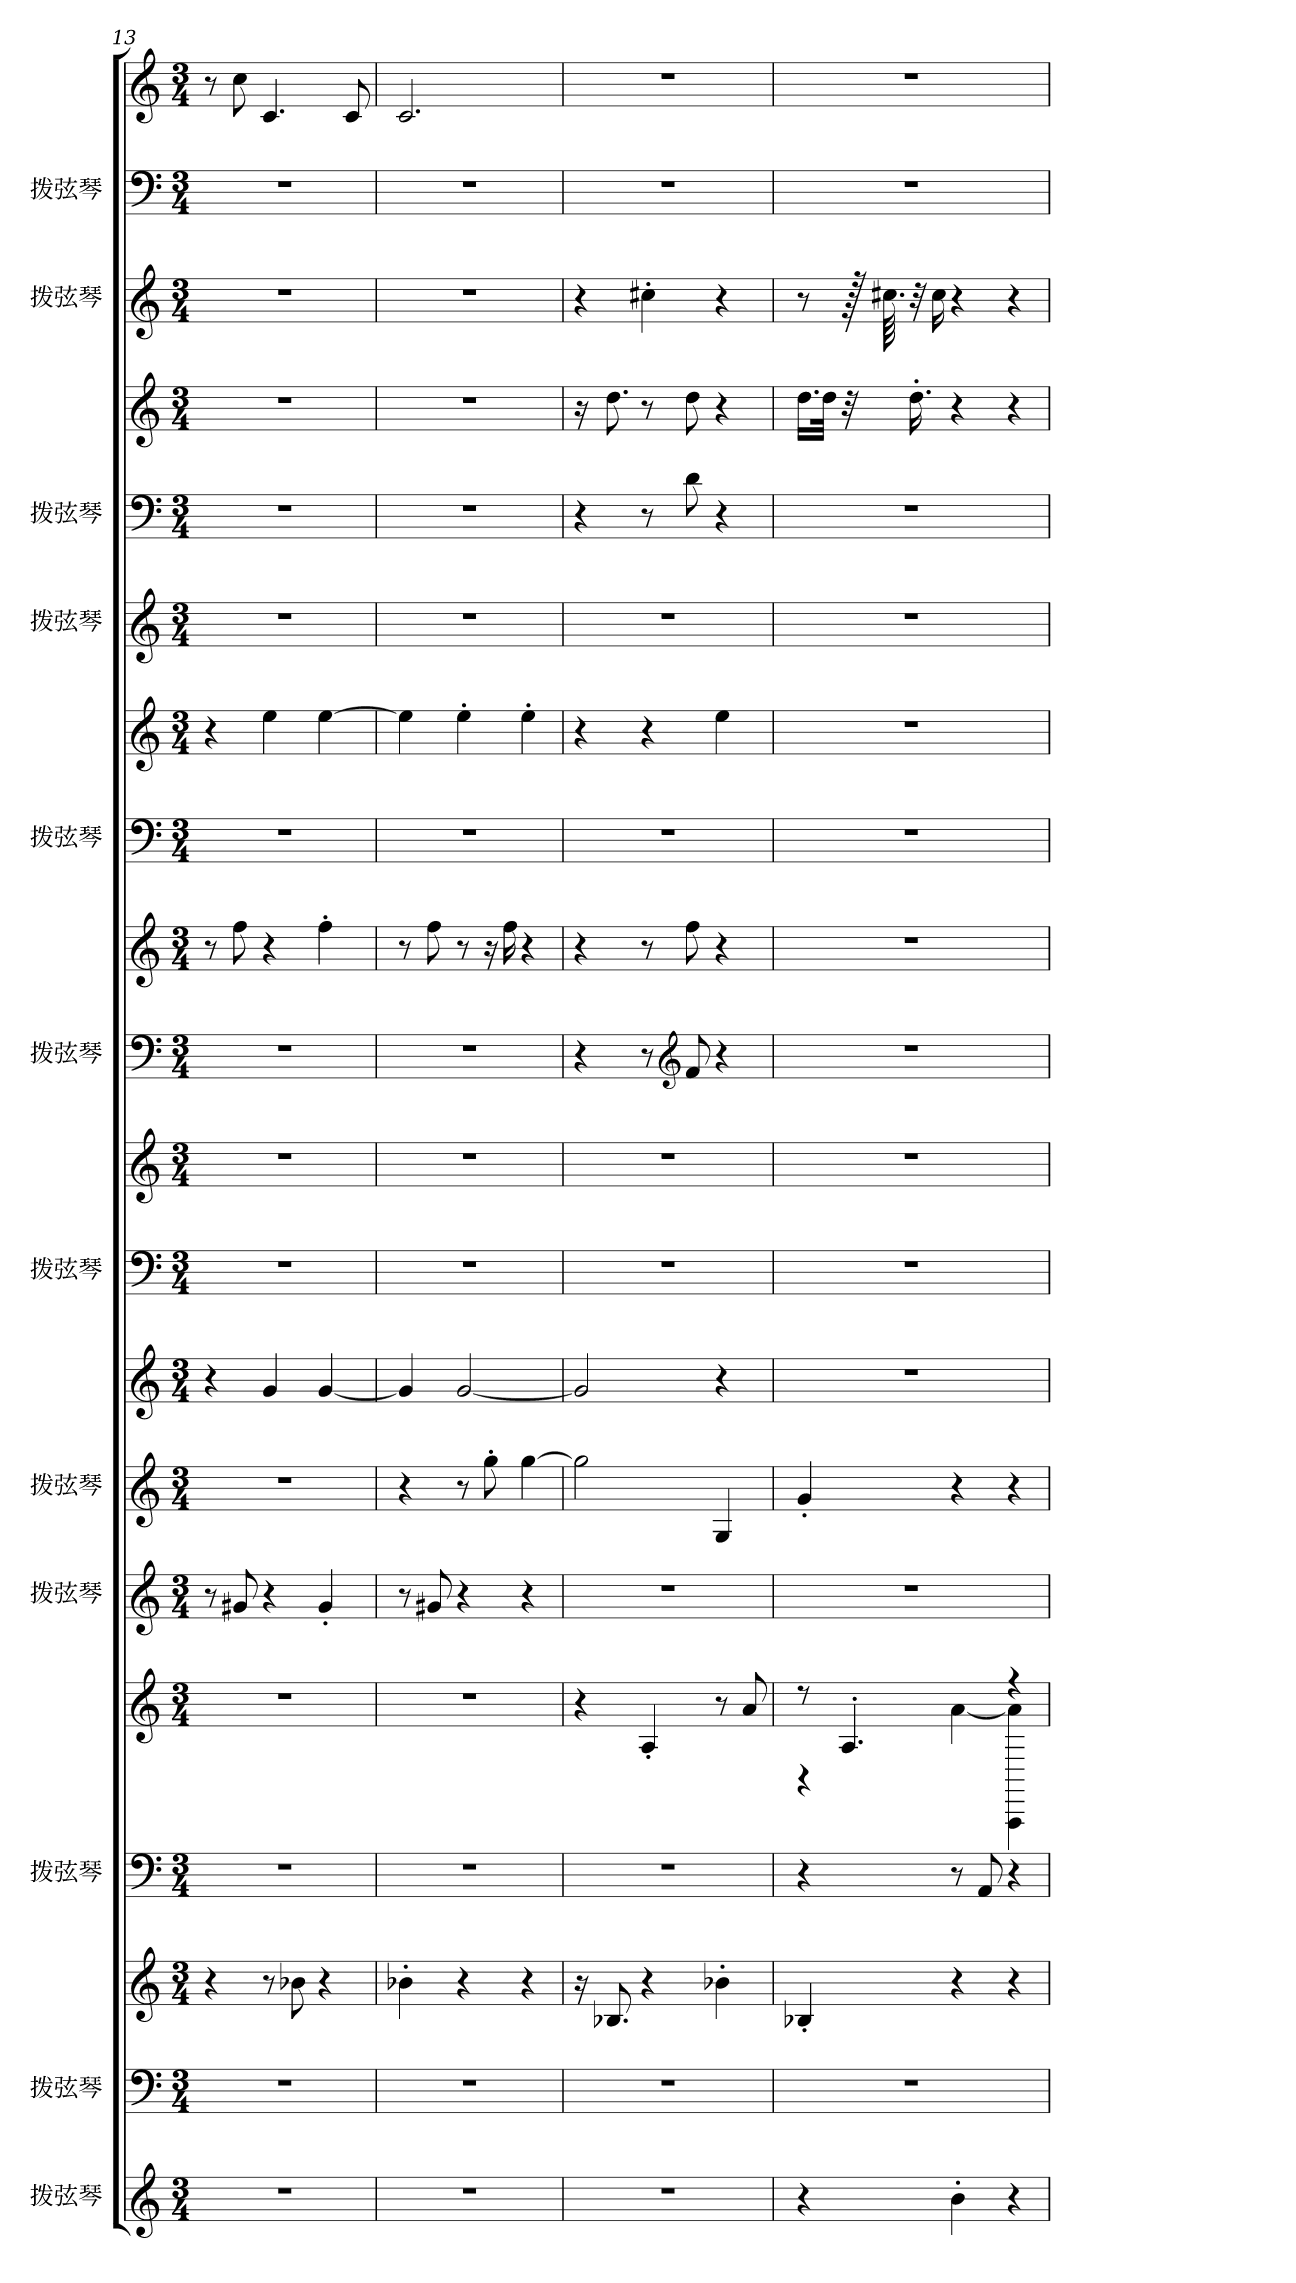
**kern	**kern	**kern	**kern	**kern	**kern	**kern	**kern	**kern	**kern	**kern	**kern	**kern	**kern	**kern	**kern	**kern	**kern	**kern	**kern
*part12	*part11	*part11	*part10	*part10	*part9	*part8	*part8	*part7	*part7	*part6	*part6	*part5	*part5	*part4	*part3	*part3	*part2	*part1	*part1
*staff20	*staff19	*staff18	*staff17	*staff16	*staff15	*staff14	*staff13	*staff12	*staff11	*staff10	*staff9	*staff8	*staff7	*staff6	*staff5	*staff4	*staff3	*staff2	*staff1
*I"拨弦琴	*I"拨弦琴	*	*I"拨弦琴	*	*I"拨弦琴	*I"拨弦琴	*	*I"拨弦琴	*	*I"拨弦琴	*	*I"拨弦琴	*	*I"拨弦琴	*I"拨弦琴	*	*I"拨弦琴	*I"拨弦琴	*
*clefG2	*clefF4	*clefG2	*clefF4	*clefG2	*clefG2	*clefG2	*clefG2	*clefF4	*clefG2	*clefF4	*clefG2	*clefF4	*clefG2	*clefG2	*clefF4	*clefG2	*clefG2	*clefF4	*clefG2
*k[]	*k[]	*k[]	*k[]	*k[]	*k[]	*k[]	*k[]	*k[]	*k[]	*k[]	*k[]	*k[]	*k[]	*k[]	*k[]	*k[]	*k[]	*k[]	*k[]
*M3/4	*M3/4	*M3/4	*M3/4	*M3/4	*M3/4	*M3/4	*M3/4	*M3/4	*M3/4	*M3/4	*M3/4	*M3/4	*M3/4	*M3/4	*M3/4	*M3/4	*M3/4	*M3/4	*M3/4
=13	=13	=13	=13	=13	=13	=13	=13	=13	=13	=13	=13	=13	=13	=13	=13	=13	=13	=13	=13
2.r	2.r	4r	2.r	2.r	8r	2.r	4r	2.r	2.r	2.r	8r	2.r	4r	2.r	2.r	2.r	2.r	2.r	8r
.	.	.	.	.	8g#X/	.	.	.	.	.	8ff\	.	.	.	.	.	.	.	8cc\
.	.	8r	.	.	4r	.	4g/	.	.	.	4r	.	4ee\	.	.	.	.	.	4.c/
.	.	8b-X\	.	.	.	.	.	.	.	.	.	.	.	.	.	.	.	.	.
.	.	4r	.	.	4g#'/	.	[4g/	.	.	.	4ff'\	.	[4ee\	.	.	.	.	.	.
.	.	.	.	.	.	.	.	.	.	.	.	.	.	.	.	.	.	.	8c/
=14	=14	=14	=14	=14	=14	=14	=14	=14	=14	=14	=14	=14	=14	=14	=14	=14	=14	=14	=14
2.r	2.r	4b-X'\	2.r	2.r	8r	4r	4g/]	2.r	2.r	2.r	8r	2.r	4ee\]	2.r	2.r	2.r	2.r	2.r	2.c/
.	.	.	.	.	8g#X/	.	.	.	.	.	8ff\	.	.	.	.	.	.	.	.
.	.	4r	.	.	4r	8r	[2g/	.	.	.	8r	.	4ee'\	.	.	.	.	.	.
.	.	.	.	.	.	8gg'\	.	.	.	.	16r	.	.	.	.	.	.	.	.
.	.	.	.	.	.	.	.	.	.	.	16ff\	.	.	.	.	.	.	.	.
.	.	4r	.	.	4r	[4gg\	.	.	.	.	4r	.	4ee'\	.	.	.	.	.	.
=15	=15	=15	=15	=15	=15	=15	=15	=15	=15	=15	=15	=15	=15	=15	=15	=15	=15	=15	=15
2.r	2.r	16r	2.r	4r	2.r	2gg\]	2g/]	2.r	2.r	4r	4r	2.r	4r	2.r	4r	16r	4r	2.r	2.r
.	.	8.B-X/	.	.	.	.	.	.	.	.	.	.	.	.	.	8.dd\	.	.	.
.	.	4r	.	4A'/	.	.	.	.	.	8r	8r	.	4r	.	8r	8r	4cc#X'\	.	.
*	*	*	*	*	*	*	*	*	*	*clefG2	*	*	*	*	*	*	*	*	*
.	.	.	.	.	.	.	.	.	.	8f/	8ff\	.	.	.	8d\	8dd\	.	.	.
.	.	4b-X'\	.	8r	.	4G/	4r	.	.	4r	4r	.	4ee\	.	4r	4r	4r	.	.
.	.	.	.	8a/	.	.	.	.	.	.	.	.	.	.	.	.	.	.	.
!!LO:PB:g=z
=16	=16	=16	=16	=16	=16	=16	=16	=16	=16	=16	=16	=16	=16	=16	=16	=16	=16	=16	=16
*	*	*	*	*^	*	*	*	*	*	*	*	*	*	*	*	*	*	*	*
4r	2.r	4B-X'/	4r	8r	4r	2.r	4g'/	2.r	2.r	2.r	2.r	2.r	2.r	2.r	2.r	2.r	16.dd\LL	8r	2.r	2.r
.	.	.	.	.	.	.	.	.	.	.	.	.	.	.	.	.	32dd\JJk	.	.	.
.	.	.	.	4.A'/	.	.	.	.	.	.	.	.	.	.	.	.	32r	128r	.	.
.	.	.	.	.	.	.	.	.	.	.	.	.	.	.	.	.	.	64.cc#X\	.	.
.	.	.	.	.	.	.	.	.	.	.	.	.	.	.	.	.	16.dd'\	32r	.	.
.	.	.	.	.	.	.	.	.	.	.	.	.	.	.	.	.	.	16cc#\	.	.
4b'\	.	4r	8r	.	[4a\	.	4r	.	.	.	.	.	.	.	.	.	4r	4r	.	.
.	.	.	8AA/	.	.	.	.	.	.	.	.	.	.	.	.	.	.	.	.	.
4r	.	4r	4r	4r	4AAA\ 4a\]	.	4r	.	.	.	.	.	.	.	.	.	4r	4r	.	.
*	*	*	*	*v	*v	*	*	*	*	*	*	*	*	*	*	*	*	*	*	*
=	=	=	=	=	=	=	=	=	=	=	=	=	=	=	=	=	=	=	=
*-	*-	*-	*-	*-	*-	*-	*-	*-	*-	*-	*-	*-	*-	*-	*-	*-	*-	*-	*-
